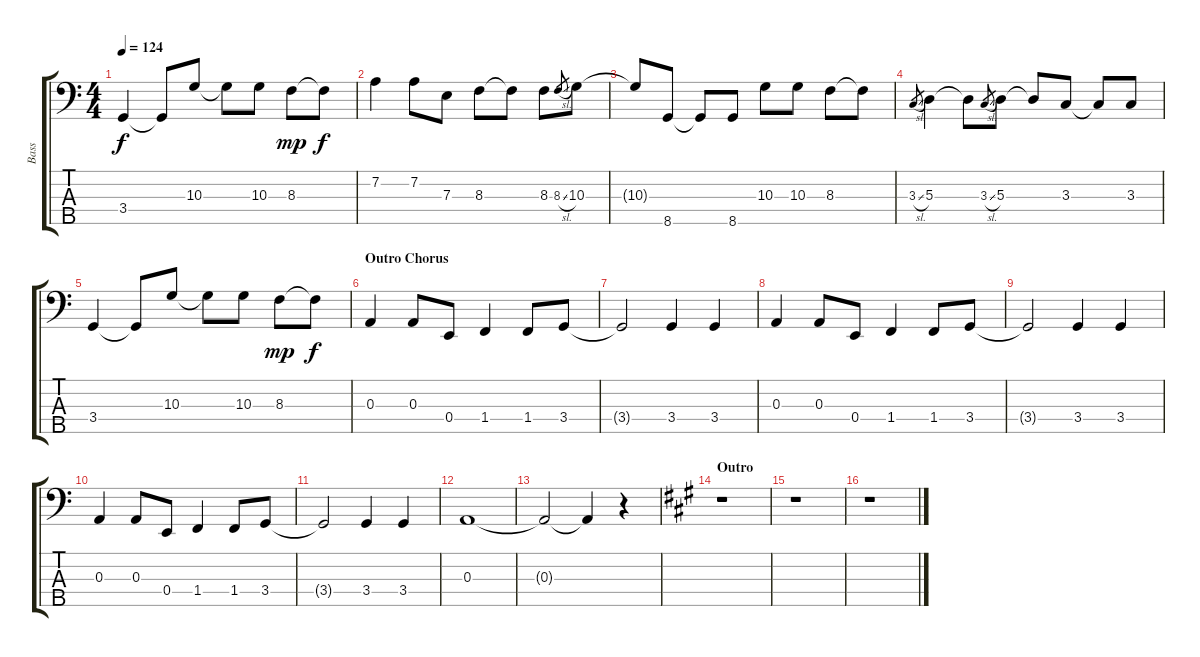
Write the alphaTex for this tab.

\track ("Bass" "Bass") {instrument electricbassfinger}
\staff {score tabs}
\tuning (G2 D2 A1 E1 B0) {hide}
\ts (4 4)
\tempo 124
\clef f4
\ks c
3.4.4{dy f} 3.4{t}.8 10.3.8 10.3{t}.8 10.3.8 8.3.8{dy mp} 8.3{t}.8{dy f} |
7.2.4 7.2.8 7.3.8 8.3.8 8.3{t}.8 8.3.8 8.3{sl}.8{gr} 10.3.8 |
10.3{t}.8 8.5.8 8.5{t}.8 8.5.8 10.3.8 10.3.8 8.3.8 8.3{t}.8 |
\ks aminor
3.3{sl}.8{gr} 5.3.4 5.3{t}.8 3.3{sl}.8{gr} 5.3.8 5.3{t}.8 3.3.8 3.3{t}.8 3.3.8 |
\ks c
3.4.4 3.4{t}.8 10.3.8 10.3{t}.8 10.3.8 8.3.8{dy mp} 8.3{t}.8{dy f} |
\section ("" "Outro Chorus")
0.3.4 0.3.8 0.4.8 1.4.4 1.4.8 3.4.8 |
3.4{t}.2 3.4.4 3.4.4 |
0.3.4 0.3.8 0.4.8 1.4.4 1.4.8 3.4.8 |
3.4{t}.2 3.4.4 3.4.4 |
0.3.4 0.3.8 0.4.8 1.4.4 1.4.8 3.4.8 |
3.4{t}.2 3.4.4 3.4.4 |
0.3.1 |
0.3{t}.2 0.3{t}.4 r.4 |
\section ("" "Outro")
\ks a
r.1 |
r.1 |
r.1
